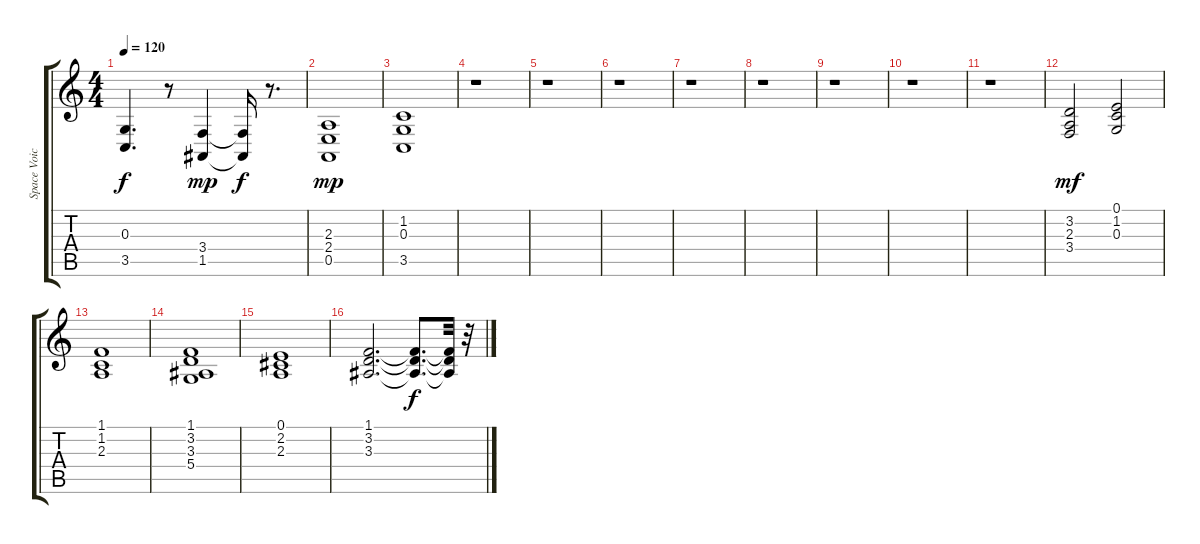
\track ("Space Voice" "Space Voic") {instrument pad4choir}
\staff {score tabs}
\tuning (E4 B3 G3 D3 A2 E2) {hide}
\ts (4 4)
\tempo 120
\clef g2
\ks c
(0.3{t} 3.5{t}).4{d dy f} r.8 (3.4 1.5).4{dy mp} (3.4{t} 1.5{t}).16{dy f} r.8{d} |
(2.3 2.4 0.5).1{dy mp} |
(1.2 0.3 3.5).1 |
r.1 |
r.1 |
r.1 |
r.1 |
r.1 |
r.1 |
r.1 |
r.1 |
(3.2 2.3 3.4).2{dy mf} (0.1 1.2 0.3).2 |
(1.1 1.2 2.3).1 |
(1.1 3.2 3.3 5.4).1 |
(0.1 2.2 2.3).1 |
(1.1 3.2 3.3).2{d} (1.1{t} 3.2{t} 3.3{t}).8{d dy f} (1.1{t} 3.2{t} 3.3{t}).32 r.32
